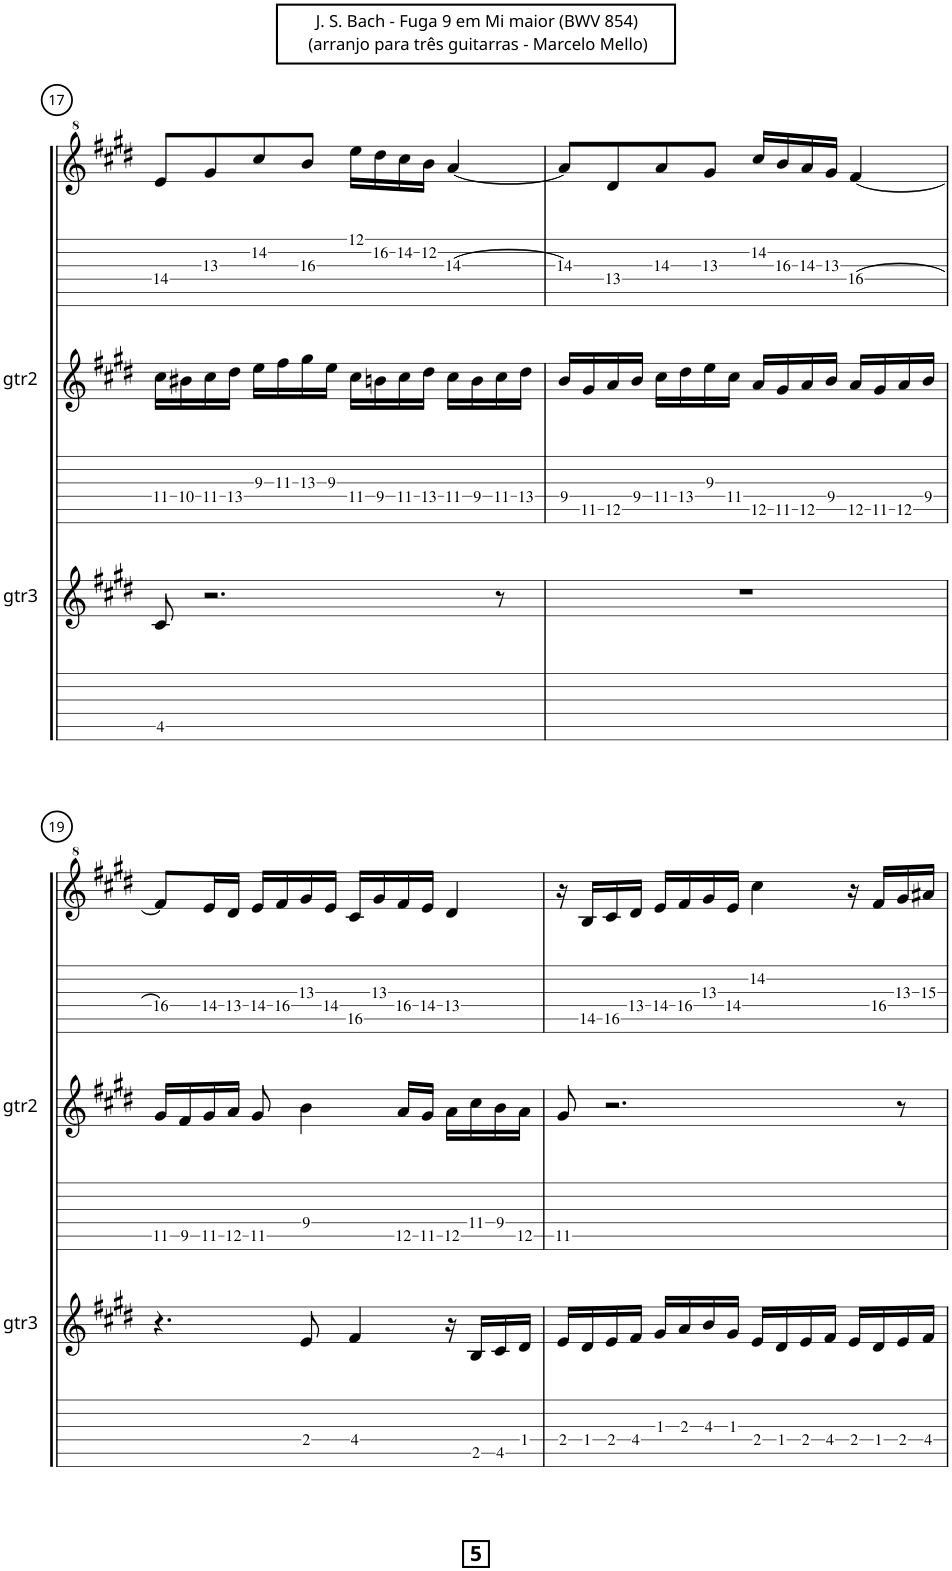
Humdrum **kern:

**kern	**kern	**kern	**kern	**kern	**kern
*part6	*part5	*part4	*part3	*part2	*part1
*staff6	*staff5	*staff4	*staff3	*staff2	*staff1
*I"Guitarra elétrica [Tablatura]	*I"gtr3 6ª em Re	*I"Guitarra elétrica [Tablatura]	*I"gtr2	*I"Guitarra elétrica [Tablatura]	*I"gtr1
*	*I'gtr3	*	*I'gtr2	*	*
!!LO:PB:g=z
*	*clefG2	*	*clefG2	*	*clefG^2
*	*Trd7c12	*	*Trd7c12	*	*Trd7c12
*k[f#c#g#d#]	*k[f#c#g#d#]	*k[f#c#g#d#]	*k[f#c#g#d#]	*k[f#c#g#d#]	*k[f#c#g#d#]
*M4/4	*M4/4	*M4/4	*M4/4	*M4/4	*M4/4
=17	=17	=17	=17	=17	=17
8C#	8c#/	16c#LL	16cc#\LL	8eL	8ee/L
.	.	16B#XJ	16b#X\	.	.
2.r	2.r	16c#L	16cc#\	8g#J	8gg#/
.	.	16d#JJ	16dd#\JJ	.	.
.	.	16eLL	16ee\LL	8cc#L	8ccc#/
.	.	16f#J	16ff#\	.	.
.	.	16g#L	16gg#\	8bJ	8bb/J
.	.	16eJJ	16ee\JJ	.	.
.	.	16c#LL	16cc#\LL	16eeLL	16eee\LL
.	.	16BnJ	16bn\	16dd#J	16ddd#\
.	.	16c#L	16cc#\	16cc#L	16ccc#\
.	.	16d#JJ	16dd#\JJ	16bJJ	16bb\JJ
.	.	16c#LL	16cc#\LL	[4a	[4aa/
.	.	16BJ	16b\	.	.
8r	8r	16c#L	16cc#\	.	.
.	.	16d#JJ	16dd#\JJ	.	.
=18	=18	=18	=18	=18	=18
1r	1r	16BLL	16b/LL	8aL]	8aa/L]
.	.	16G#J	16g#/	.	.
.	.	16AL	16a/	8d#J	8dd#/
.	.	16BJJ	16b/JJ	.	.
.	.	16c#LL	16cc#\LL	8aL	8aa/
.	.	16d#J	16dd#\	.	.
.	.	16eL	16ee\	8g#J	8gg#/J
.	.	16c#JJ	16cc#\JJ	.	.
.	.	16ALL	16a/LL	16cc#LL	16ccc#/LL
.	.	16G#J	16g#/	16bJ	16bb/
.	.	16AL	16a/	16aL	16aa/
.	.	16BJJ	16b/JJ	16g#JJ	16gg#/JJ
.	.	16ALL	16a/LL	[4f#	[4ff#/
.	.	16G#J	16g#/	.	.
.	.	16AL	16a/	.	.
.	.	16BJJ	16b/JJ	.	.
!!LO:LB:g=z
=19	=19	=19	=19	=19	=19
4.r	4.r	16G#LL	16g#/LL	8f#L]	8ff#/L]
.	.	16F#J	16f#/	.	.
.	.	16G#L	16g#/	16eL	16ee/L
.	.	16AJJ	16a/JJ	16d#JJ	16dd#/JJ
.	.	8G#	8g#/	16eLL	16ee/LL
.	.	.	.	16f#J	16ff#/
8E	8e/	4B	4b\	16g#L	16gg#/
.	.	.	.	16eJJ	16ee/JJ
4F#	4f#/	.	.	16c#LL	16cc#/LL
.	.	.	.	16g#J	16gg#/
.	.	16ALL	16a/LL	16f#L	16ff#/
.	.	16G#JJ	16g#/JJ	16eJJ	16ee/JJ
16r	16r	16ALL	16a\LL	4d#	4dd#/
16BBLL	16B/LL	16c#J	16cc#\	.	.
16C#	16c#/	16BL	16b\	.	.
16D#JJ	16d#/JJ	16AJJ	16a\JJ	.	.
=20	=20	=20	=20	=20	=20
16ELL	16e/LL	8G#	8g#/	16r	16r
16D#J	16d#/	.	.	16BLL	16b/LL
16EL	16e/	2.r	2.r	16c#	16cc#/
16F#JJ	16f#/JJ	.	.	16d#JJ	16dd#/JJ
16G#LL	16g#/LL	.	.	16eLL	16ee/LL
16AJ	16a/	.	.	16f#J	16ff#/
16BL	16b/	.	.	16g#L	16gg#/
16G#JJ	16g#/JJ	.	.	16eJJ	16ee/JJ
16ELL	16e/LL	.	.	4cc#	4ccc#\
16D#J	16d#/	.	.	.	.
16EL	16e/	.	.	.	.
16F#JJ	16f#/JJ	.	.	.	.
16ELL	16e/LL	.	.	16r	16r
16D#J	16d#/	.	.	16f#LL	16ff#/LL
16EL	16e/	8r	8r	16g#	16gg#/
16F#JJ	16f#/JJ	.	.	16a#XJJ	16aa#X/JJ
=	=	=	=	=	=
*-	*-	*-	*-	*-	*-
